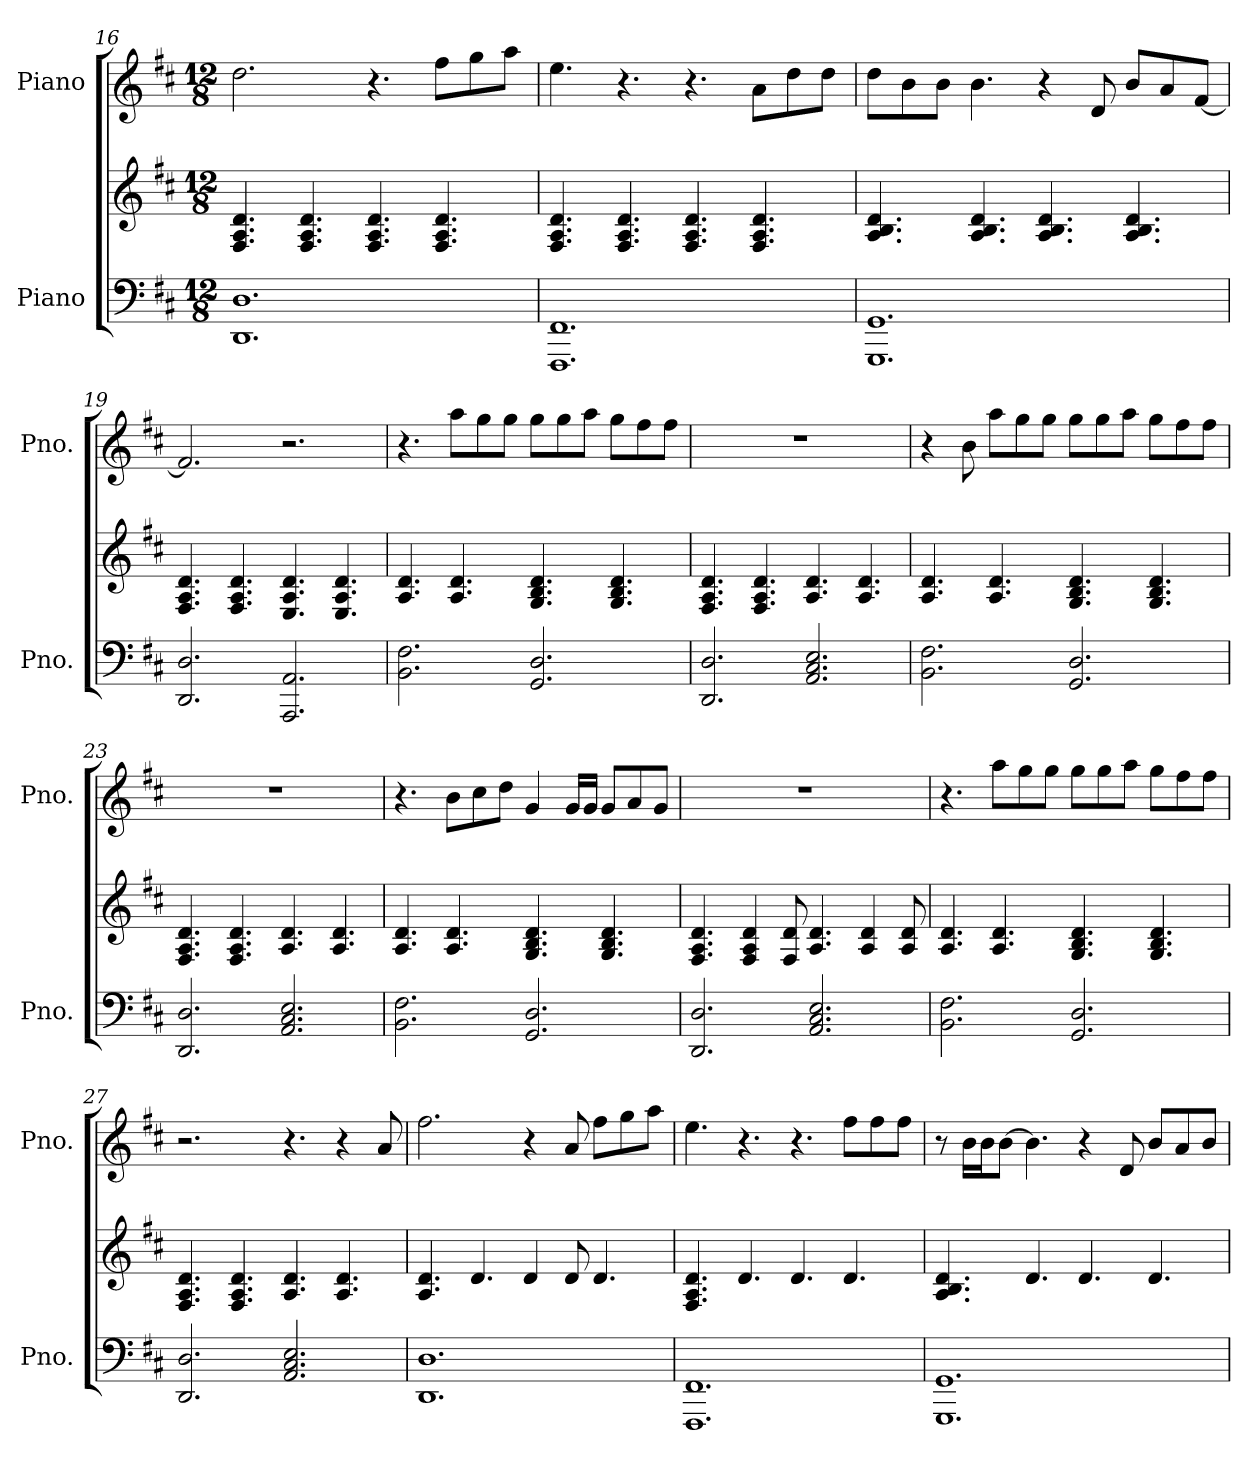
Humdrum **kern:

**kern	**kern	**kern
*part2	*part2	*part1
*staff3	*staff2	*staff1
*I"Piano	*	*I"Piano
*I'Pno.	*	*I'Pno.
*clefF4	*clefG2	*clefG2
*k[f#c#]	*k[f#c#]	*k[f#c#]
*M12/8	*M12/8	*M12/8
=16	=16	=16
1.DD 1.D	4.F#/ 4.A/ 4.d/	2.dd\
.	4.F#/ 4.A/ 4.d/	.
.	4.F#/ 4.A/ 4.d/	4.r
.	4.F#/ 4.A/ 4.d/	8ff#\L
.	.	8gg\
.	.	8aa\J
=17	=17	=17
1.FFF# 1.FF#	4.F#/ 4.A/ 4.d/	4.ee\
.	4.F#/ 4.A/ 4.d/	4.r
.	4.F#/ 4.A/ 4.d/	4.r
.	4.F#/ 4.A/ 4.d/	8a\L
.	.	8dd\
.	.	8dd\J
!!LO:LB:g=z
=18	=18	=18
1.GGG 1.GG	4.A/ 4.B/ 4.d/	8dd\L
.	.	8b\
.	.	8b\J
.	4.A/ 4.B/ 4.d/	4.b\
.	4.A/ 4.B/ 4.d/	4r
.	.	8d/
.	4.A/ 4.B/ 4.d/	8b/L
.	.	8a/
.	.	[8f#/J
=19	=19	=19
2.DD/ 2.D/	4.F#/ 4.A/ 4.d/	2.f#/]
.	4.F#/ 4.A/ 4.d/	.
2.AAA/ 2.AA/	4.E/ 4.A/ 4.d/	2.r
.	4.E/ 4.A/ 4.d/	.
=20	=20	=20
2.BB\ 2.F#\	4.A/ 4.d/	4.r
.	4.A/ 4.d/	8aa\L
.	.	8gg\
.	.	8gg\J
2.GG/ 2.D/	4.G/ 4.B/ 4.d/	8gg\L
.	.	8gg\
.	.	8aa\J
.	4.G/ 4.B/ 4.d/	8gg\L
.	.	8ff#\
.	.	8ff#\J
=21	=21	=21
2.DD/ 2.D/	4.F#/ 4.A/ 4.d/	1.r
.	4.F#/ 4.A/ 4.d/	.
2.AA/ 2.C#/ 2.E/	4.A/ 4.d/	.
.	4.A/ 4.d/	.
!!LO:LB:g=z
=22	=22	=22
2.BB\ 2.F#\	4.A/ 4.d/	4r
.	.	8b\
.	4.A/ 4.d/	8aa\L
.	.	8gg\
.	.	8gg\J
2.GG/ 2.D/	4.G/ 4.B/ 4.d/	8gg\L
.	.	8gg\
.	.	8aa\J
.	4.G/ 4.B/ 4.d/	8gg\L
.	.	8ff#\
.	.	8ff#\J
=23	=23	=23
2.DD/ 2.D/	4.F#/ 4.A/ 4.d/	1.r
.	4.F#/ 4.A/ 4.d/	.
2.AA/ 2.C#/ 2.E/	4.A/ 4.d/	.
.	4.A/ 4.d/	.
=24	=24	=24
2.BB\ 2.F#\	4.A/ 4.d/	4.r
.	4.A/ 4.d/	8b\L
.	.	8cc#\
.	.	8dd\J
2.GG/ 2.D/	4.G/ 4.B/ 4.d/	4g/
.	.	16g/LL
.	.	16g/JJ
.	4.G/ 4.B/ 4.d/	8g/L
.	.	8a/
.	.	8g/J
=25	=25	=25
2.DD/ 2.D/	4.F#/ 4.A/ 4.d/	1.r
.	4F#/ 4A/ 4d/	.
.	8F#/ 8d/	.
2.AA/ 2.C#/ 2.E/	4.A/ 4.d/	.
.	4A/ 4d/	.
.	8A/ 8d/	.
!!LO:LB:g=z
=26	=26	=26
2.BB\ 2.F#\	4.A/ 4.d/	4.r
.	4.A/ 4.d/	8aa\L
.	.	8gg\
.	.	8gg\J
2.GG/ 2.D/	4.G/ 4.B/ 4.d/	8gg\L
.	.	8gg\
.	.	8aa\J
.	4.G/ 4.B/ 4.d/	8gg\L
.	.	8ff#\
.	.	8ff#\J
=27	=27	=27
2.DD/ 2.D/	4.F#/ 4.A/ 4.d/	2.r
.	4.F#/ 4.A/ 4.d/	.
2.AA/ 2.C#/ 2.E/	4.A/ 4.d/	4.r
.	4.A/ 4.d/	4r
.	.	8a/
=28	=28	=28
1.DD 1.D	4.A/ 4.d/	2.ff#\
.	4.d/	.
.	4d/	4r
.	8d/	8a/
.	4.d/	8ff#\L
.	.	8gg\
.	.	8aa\J
=29	=29	=29
1.FFF# 1.FF#	4.F#/ 4.A/ 4.d/	4.ee\
.	4.d/	4.r
.	4.d/	4.r
.	4.d/	8ff#\L
.	.	8ff#\
.	.	8ff#\J
!!LO:PB:g=z
=30	=30	=30
1.GGG 1.GG	4.A/ 4.B/ 4.d/	8r
.	.	16b\LL
.	.	16b\J
.	.	[8b\J
.	4.d/	4.b\]
.	4.d/	4r
.	.	8d/
.	4.d/	8b/L
.	.	8a/
.	.	8b/J
=	=	=
*-	*-	*-
